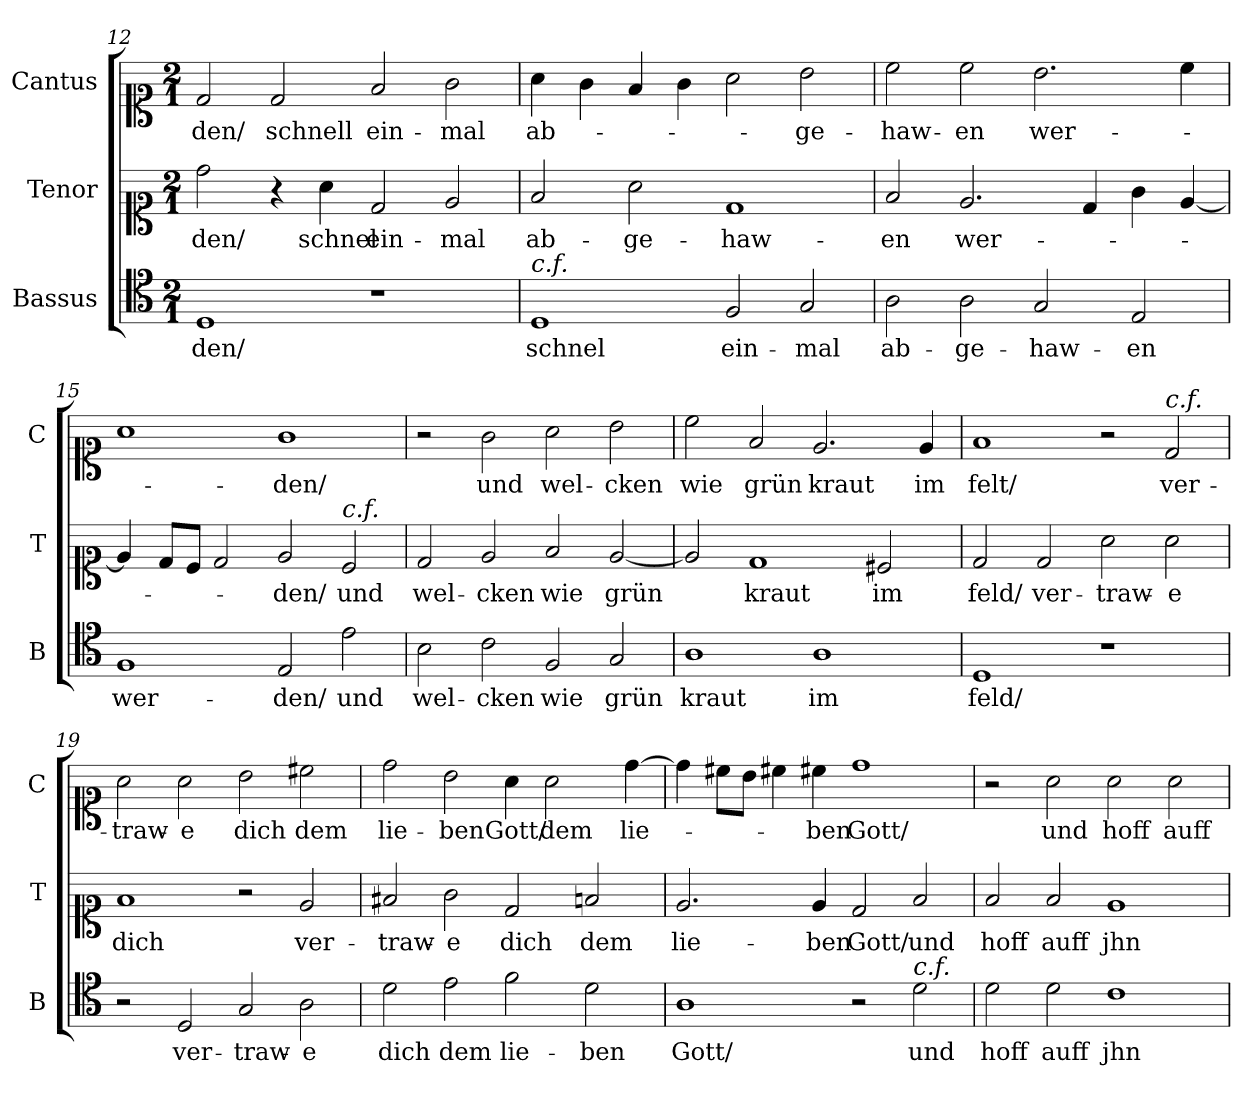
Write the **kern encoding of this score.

**kern	**text	**kern	**text	**kern	**text
*part3	*part3	*part2	*part2	*part1	*part1
*staff3	*staff3	*staff2	*staff2	*staff1	*staff1
*I"Bassus	*	*I"Tenor	*	*I"Cantus	*
*I'B	*	*I'T	*	*I'C	*
*clefC4	*	*clefC1	*	*clefC1	*
*k[]	*	*k[]	*	*k[]	*
*D:dor	*	*D:dor	*	*D:dor	*
*M2/1	*	*M2/1	*	*M2/1	*
=12	=12	=12	=12	=12	=12
1D	-den/	2dd	-den/	2d	-den/
.	.	4r	.	2d	schnell
.	.	4a	schnel	.	.
1r	.	2d	ein-	2f	ein-
.	.	2e	-mal	2g	-mal
=13	=13	=13	=13	=13	=13
!LO:TX:a:i:t=c.f.	!	!	!	!	!
1D	schnel	2f	ab-	4a	ab-
.	.	.	.	4g	.
.	.	2a	-ge-	4f	.
.	.	.	.	4g	.
2F	ein-	1d	-haw-	2a	.
2G	-mal	.	.	2b	-ge-
=14	=14	=14	=14	=14	=14
2A	ab-	2f	-en	2cc	-haw-
2A	-ge-	2.e	wer-	2cc	-en
2G	-haw-	.	.	2.b	wer-
.	.	4d	.	.	.
2E	-en	4g	.	.	.
.	.	[4e	.	4cc	.
=15	=15	=15	=15	=15	=15
1F	wer-	4e]	.	1a	.
.	.	8d/L	.	.	.
.	.	8c/J	.	.	.
.	.	2d	.	.	.
2E	-den/	2e	-den/	1g	-den/
!	!	!LO:TX:a:i:t=c.f.	!	!	!
2e	und	2c	und	.	.
=16	=16	=16	=16	=16	=16
2B	wel-	2d	wel-	2r	.
2c	-cken	2e	-cken	2g	und
2F	wie	2f	wie	2a	wel-
2G	grün	[2e	grün	2b	-cken
=17	=17	=17	=17	=17	=17
1A	kraut	2e]	.	2cc	wie
.	.	1d	kraut	2f	grün
1A	im	.	.	2.e	kraut
.	.	2c#X	im	.	.
.	.	.	.	4e	im
=18	=18	=18	=18	=18	=18
1D	feld/	2d	feld/	1f	felt/
.	.	2d	ver-	.	.
1r	.	2a	-traw-	2r	.
!	!	!	!	!LO:TX:a:i:t=c.f.	!
.	.	2a	-e	2d	ver-
=19	=19	=19	=19	=19	=19
2r	.	1f	dich	2a	-traw-
2D	ver-	.	.	2a	-e
2G	-traw-	2r	.	2b	dich
!	!	!	!LO:LY:i	!	!
2A	-e	2e	ver-	2cc#X	dem
=20	=20	=20	=20	=20	=20
!	!	!	!LO:LY:i	!	!
2d	dich	2f#X	traw-	2dd	lie-
!	!	!	!LO:LY:i	!	!
2e	dem	2g	-e	2b	-ben
!	!	!	!LO:LY:i	!	!
2f	lie-	2d	dich	4a	Gott/
!	!	!	!	!	!LO:LY:i
.	.	.	.	2a	dem
2d	-ben	2fn	dem	.	.
!	!	!	!	!	!LO:LY:i
.	.	.	.	[4dd	lie-
=21	=21	=21	=21	=21	=21
1A	Gott/	2.e	lie-	4dd]	.
.	.	.	.	8cc#X\L	.
.	.	.	.	8b\J	.
.	.	.	.	4cc#X	.
!	!	!	!	!	!LO:LY:i
.	.	4e	-ben	4cc#X	-ben
!	!	!	!	!	!LO:LY:i
2r	.	2d	Gott/	1dd	Gott/
!LO:TX:a:i:t=c.f.	!	!	!	!	!
2d	und	2f	und	.	.
=22	=22	=22	=22	=22	=22
2d	hoff	2f	hoff	2r	.
2d	auff	2f	auff	2a	und
1c	jhn	1e	jhn	2a	hoff
.	.	.	.	2a	auff
=	=	=	=	=	=
*-	*-	*-	*-	*-	*-
